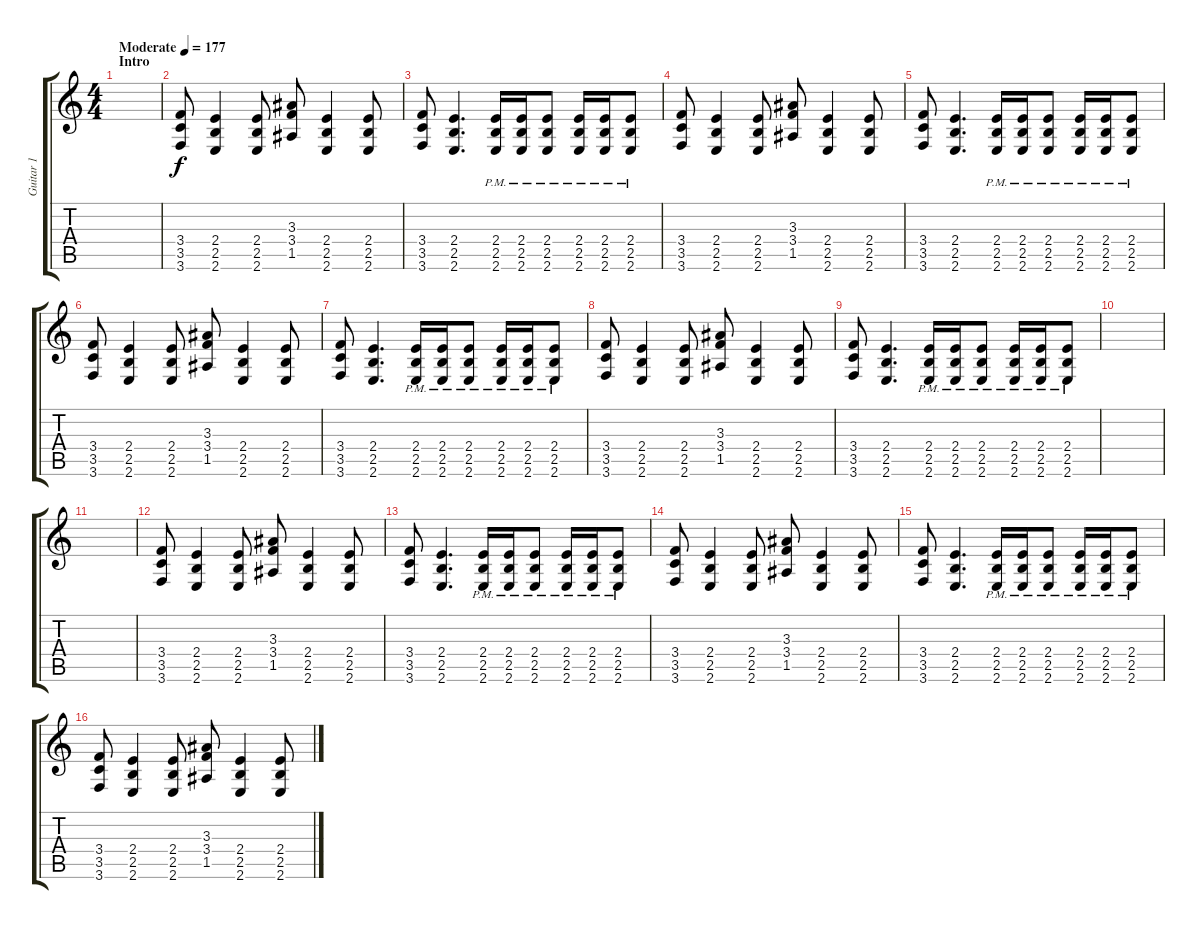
\track ("Guitar 1" "Guitar 1") {instrument distortionguitar}
\staff {score tabs}
\tuning (E4 B3 G3 D3 A2 D2) {hide}
\ts (4 4)
\section ("" "Intro")
\tempo (177 "Moderate")
\clef g2
\ks c
|
(3.4 3.5 3.6).8 (2.4 2.5 2.6).4 (2.4 2.5 2.6).8 (3.3 3.4 1.5).8 (2.4 2.5 2.6).4 (2.4 2.5 2.6).8 |
(3.4 3.5 3.6).8 (2.4 2.5 2.6).4{d} (2.4{pm} 2.5{pm} 2.6{pm}).16 (2.4{pm} 2.5{pm} 2.6{pm}).16 (2.4{pm} 2.5{pm} 2.6{pm}).8 (2.4{pm} 2.5{pm} 2.6{pm}).16 (2.4{pm} 2.5{pm} 2.6{pm}).16 (2.4{pm} 2.5{pm} 2.6{pm}).8 |
(3.4 3.5 3.6).8 (2.4 2.5 2.6).4 (2.4 2.5 2.6).8 (3.3 3.4 1.5).8 (2.4 2.5 2.6).4 (2.4 2.5 2.6).8 |
(3.4 3.5 3.6).8 (2.4 2.5 2.6).4{d} (2.4{pm} 2.5{pm} 2.6{pm}).16 (2.4{pm} 2.5{pm} 2.6{pm}).16 (2.4{pm} 2.5{pm} 2.6{pm}).8 (2.4{pm} 2.5{pm} 2.6{pm}).16 (2.4{pm} 2.5{pm} 2.6{pm}).16 (2.4{pm} 2.5{pm} 2.6{pm}).8 |
(3.4 3.5 3.6).8 (2.4 2.5 2.6).4 (2.4 2.5 2.6).8 (3.3 3.4 1.5).8 (2.4 2.5 2.6).4 (2.4 2.5 2.6).8 |
(3.4 3.5 3.6).8 (2.4 2.5 2.6).4{d} (2.4{pm} 2.5{pm} 2.6{pm}).16 (2.4{pm} 2.5{pm} 2.6{pm}).16 (2.4{pm} 2.5{pm} 2.6{pm}).8 (2.4{pm} 2.5{pm} 2.6{pm}).16 (2.4{pm} 2.5{pm} 2.6{pm}).16 (2.4{pm} 2.5{pm} 2.6{pm}).8 |
(3.4 3.5 3.6).8 (2.4 2.5 2.6).4 (2.4 2.5 2.6).8 (3.3 3.4 1.5).8 (2.4 2.5 2.6).4 (2.4 2.5 2.6).8 |
(3.4 3.5 3.6).8 (2.4 2.5 2.6).4{d} (2.4{pm} 2.5{pm} 2.6{pm}).16 (2.4{pm} 2.5{pm} 2.6{pm}).16 (2.4{pm} 2.5{pm} 2.6{pm}).8 (2.4{pm} 2.5{pm} 2.6{pm}).16 (2.4{pm} 2.5{pm} 2.6{pm}).16 (2.4{pm} 2.5{pm} 2.6{pm}).8 |
|
|
(3.4 3.5 3.6).8 (2.4 2.5 2.6).4 (2.4 2.5 2.6).8 (3.3 3.4 1.5).8 (2.4 2.5 2.6).4 (2.4 2.5 2.6).8 |
(3.4 3.5 3.6).8 (2.4 2.5 2.6).4{d} (2.4{pm} 2.5{pm} 2.6{pm}).16 (2.4{pm} 2.5{pm} 2.6{pm}).16 (2.4{pm} 2.5{pm} 2.6{pm}).8 (2.4{pm} 2.5{pm} 2.6{pm}).16 (2.4{pm} 2.5{pm} 2.6{pm}).16 (2.4{pm} 2.5{pm} 2.6{pm}).8 |
(3.4 3.5 3.6).8 (2.4 2.5 2.6).4 (2.4 2.5 2.6).8 (3.3 3.4 1.5).8 (2.4 2.5 2.6).4 (2.4 2.5 2.6).8 |
(3.4 3.5 3.6).8 (2.4 2.5 2.6).4{d} (2.4{pm} 2.5{pm} 2.6{pm}).16 (2.4{pm} 2.5{pm} 2.6{pm}).16 (2.4{pm} 2.5{pm} 2.6{pm}).8 (2.4{pm} 2.5{pm} 2.6{pm}).16 (2.4{pm} 2.5{pm} 2.6{pm}).16 (2.4{pm} 2.5{pm} 2.6{pm}).8 |
(3.4 3.5 3.6).8 (2.4 2.5 2.6).4 (2.4 2.5 2.6).8 (3.3 3.4 1.5).8 (2.4 2.5 2.6).4 (2.4 2.5 2.6).8
